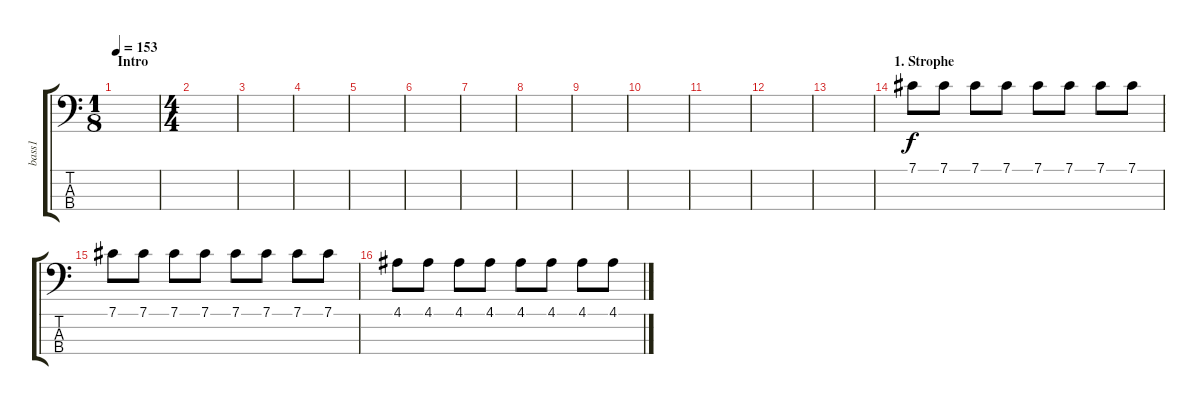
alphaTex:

\track ("bass1" "bass1") {instrument electricbasspick}
\staff {score tabs}
\tuning (Gb2 Db2 Ab1 Eb1) {hide}
\ts (1 8)
\section ("" "Intro")
\tempo 153
\clef f4
\ks c
|
\ts (4 4)
|
|
|
|
|
|
|
|
|
|
|
|
\section ("" "1. Strophe")
7.1.8 7.1.8 7.1.8 7.1.8 7.1.8 7.1.8 7.1.8 7.1.8 |
7.1.8 7.1.8 7.1.8 7.1.8 7.1.8 7.1.8 7.1.8 7.1.8 |
4.1.8 4.1.8 4.1.8 4.1.8 4.1.8 4.1.8 4.1.8 4.1.8
